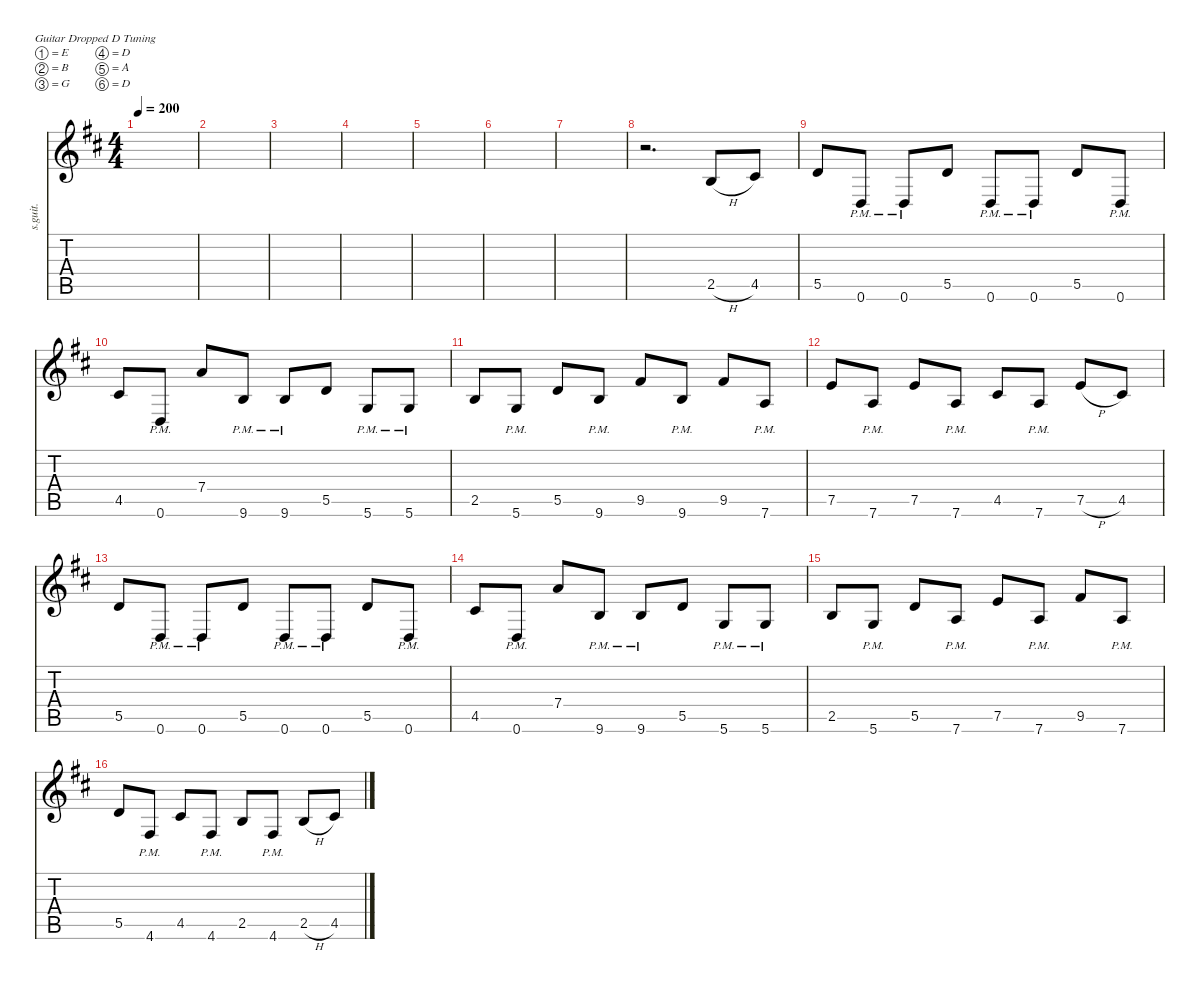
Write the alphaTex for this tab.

\defaultSystemsLayout 4
\hideDynamics
\bracketExtendMode nobrackets
\otherSystemsTrackNameOrientation horizontal
\track ("Steel Guitar" "s.guit.") {instrument acousticguitarsteel}
\staff {score tabs}
\tuning (E4 B3 G3 D3 A2 D2)
\ts (4 4)
\tempo 200
\clef g2
\ks d
|
|
|
|
|
|
|
r.2{d beam Down} 2.5{h acc forcenatural}.8{beam Up} 4.5{acc #}.8{beam Up} |
5.5{acc forcenatural}.8{beam Up} 0.6{pm acc forcenatural}.8{beam Up} 0.6{pm acc forcenatural}.8{beam Up} 5.5{acc forcenatural}.8{beam Up} 0.6{pm acc forcenatural}.8{beam Up} 0.6{pm acc forcenatural}.8{beam Up} 5.5{acc forcenatural}.8{beam Up} 0.6{pm acc forcenatural}.8{beam Up} |
4.5{acc #}.8{beam Up} 0.6{pm acc forcenatural}.8{beam Up} 7.4{acc forcenatural}.8{beam Up} 9.6{pm acc forcenatural}.8{beam Up} 9.6{pm acc forcenatural}.8{beam Up} 5.5{acc forcenatural}.8{beam Up} 5.6{pm acc forcenatural}.8{beam Up} 5.6{pm acc forcenatural}.8{beam Up} |
2.5{acc forcenatural}.8{beam Up} 5.6{pm acc forcenatural}.8{beam Up} 5.5{acc forcenatural}.8{beam Up} 9.6{pm acc forcenatural}.8{beam Up} 9.5{acc #}.8{beam Up} 9.6{pm acc forcenatural}.8{beam Up} 9.5{acc #}.8{beam Up} 7.6{pm acc forcenatural}.8{beam Up} |
7.5{acc forcenatural}.8{beam Up} 7.6{pm acc forcenatural}.8{beam Up} 7.5{acc forcenatural}.8{beam Up} 7.6{pm acc forcenatural}.8{beam Up} 4.5{acc #}.8{beam Up} 7.6{pm acc forcenatural}.8{beam Up} 7.5{h acc forcenatural}.8{beam Up} 4.5{acc #}.8{beam Up} |
5.5{acc forcenatural}.8{beam Up} 0.6{pm acc forcenatural}.8{beam Up} 0.6{pm acc forcenatural}.8{beam Up} 5.5{acc forcenatural}.8{beam Up} 0.6{pm acc forcenatural}.8{beam Up} 0.6{pm acc forcenatural}.8{beam Up} 5.5{acc forcenatural}.8{beam Up} 0.6{pm acc forcenatural}.8{beam Up} |
4.5{acc #}.8{beam Up} 0.6{pm acc forcenatural}.8{beam Up} 7.4{acc forcenatural}.8{beam Up} 9.6{pm acc forcenatural}.8{beam Up} 9.6{pm acc forcenatural}.8{beam Up} 5.5{acc forcenatural}.8{beam Up} 5.6{pm acc forcenatural}.8{beam Up} 5.6{pm acc forcenatural}.8{beam Up} |
2.5{acc forcenatural}.8{beam Up} 5.6{pm acc forcenatural}.8{beam Up} 5.5{acc forcenatural}.8{beam Up} 7.6{pm acc forcenatural}.8{beam Up} 7.5{acc forcenatural}.8{beam Up} 7.6{pm acc forcenatural}.8{beam Up} 9.5{acc #}.8{beam Up} 7.6{pm acc forcenatural}.8{beam Up} |
5.5{acc forcenatural}.8{beam Up} 4.6{pm acc #}.8{beam Up} 4.5{acc #}.8{beam Up} 4.6{pm acc #}.8{beam Up} 2.5{acc forcenatural}.8{beam Up} 4.6{pm acc #}.8{beam Up} 2.5{h acc forcenatural}.8{beam Up} 4.5{acc #}.8{beam Up}
